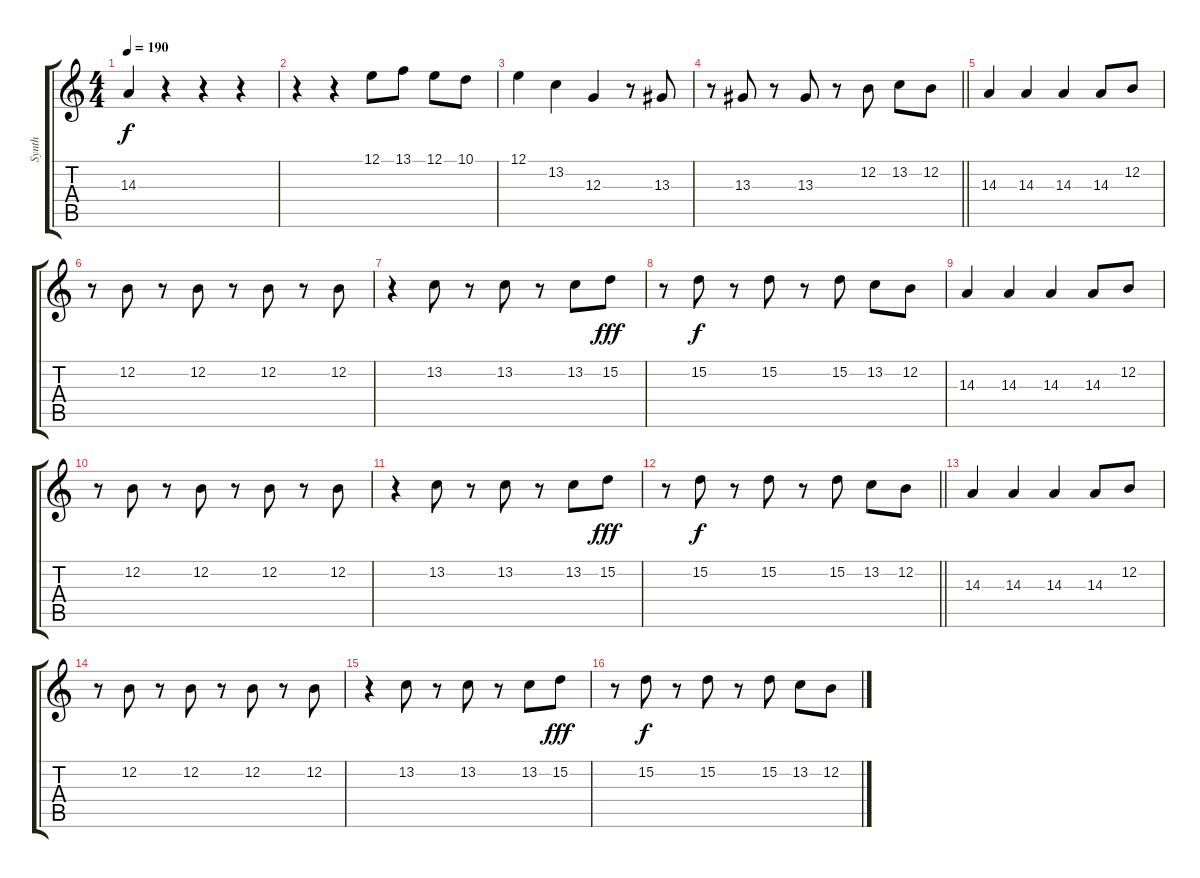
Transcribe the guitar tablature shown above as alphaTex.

\track ("Synth" "Synth") {instrument lead4chiff}
\staff {score tabs}
\tuning (E4 B3 G3 D3 A2 E2) {hide}
\ts (4 4)
\tempo 190
\clef g2
\ks c
14.3.4{dy f} r.4 r.4 r.4 |
r.4 r.4 12.1.8 13.1.8 12.1.8 10.1.8 |
12.1.4 13.2.4 12.3.4 r.8 13.3.8 |
\barLineRight lightlight
r.8 13.3.8 r.8 13.3.8 r.8 12.2.8 13.2.8 12.2.8 |
14.3.4 14.3.4 14.3.4 14.3.8 12.2.8 |
r.8 12.2.8 r.8 12.2.8 r.8 12.2.8 r.8 12.2.8 |
r.4 13.2.8 r.8 13.2.8 r.8 13.2.8 15.2.8{dy fff} |
r.8 15.2.8{dy f} r.8 15.2.8 r.8 15.2.8 13.2.8 12.2.8 |
14.3.4 14.3.4 14.3.4 14.3.8 12.2.8 |
r.8 12.2.8 r.8 12.2.8 r.8 12.2.8 r.8 12.2.8 |
r.4 13.2.8 r.8 13.2.8 r.8 13.2.8 15.2.8{dy fff} |
\barLineRight lightlight
r.8 15.2.8{dy f} r.8 15.2.8 r.8 15.2.8 13.2.8 12.2.8 |
14.3.4 14.3.4 14.3.4 14.3.8 12.2.8 |
r.8 12.2.8 r.8 12.2.8 r.8 12.2.8 r.8 12.2.8 |
r.4 13.2.8 r.8 13.2.8 r.8 13.2.8 15.2.8{dy fff} |
r.8 15.2.8{dy f} r.8 15.2.8 r.8 15.2.8 13.2.8 12.2.8
